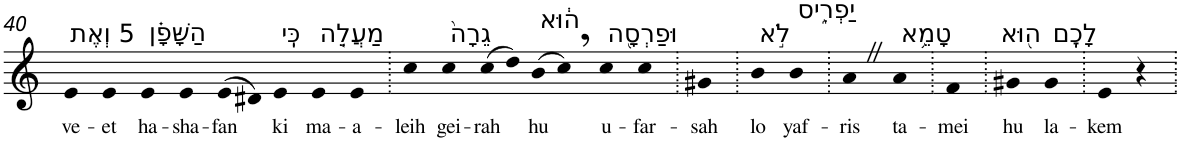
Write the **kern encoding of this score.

**kern	**text
*part1	*part1
*staff1	*staff1
*I"Piano	*
*I'Pno	*
!!LO:PB:g=z
*clefG2	*
*k[]	*
=40	=40
!LO:TX:a:t=5 וְאֶת	!
!	!LO:LY:b
4e	ve-
!	!LO:LY:b
4e	-et
!LO:TX:a:t=הַשָּׁפָ֗ן	!
!	!LO:LY:b
4e	ha-
!	!LO:LY:b
4e	-sha-
!	!LO:LY:b
(>8e	-fan
8d#X)	.
!LO:TX:a:t=כִּֽי	!
!	!LO:LY:b
4e	ki
!LO:TX:a:t=מַעֲלֵ֤ה	!
!	!LO:LY:b
4e	ma-
!	!LO:LY:b
4e	-a-
=41.	=41.
!	!LO:LY:b
4cc	-leih
!LO:TX:a:t=גֵרָה֙	!
!	!LO:LY:b
4cc	gei-
!	!LO:LY:b
(>8cc	-rah
8dd)	.
!LO:TX:a:t=ה֔וּא	!
!	!LO:LY:b
(>8b	hu
8cc,)	.
!LO:TX:a:t=וּפַרְסָ֖ה	!
!	!LO:LY:b
4cc	u-
!	!LO:LY:b
4cc	-far-
=42.	=42.
!	!LO:LY:b
4g#X	-sah
=43.	=43.
!LO:TX:a:t=לֹ֣א	!
!	!LO:LY:b
4b	lo
!LO:TX:a:t=יַפְרִ֑יס	!
!	!LO:LY:b
4b	yaf-
=44.	=44.
!	!LO:LY:b
4aZ	-ris
!LO:TX:a:t=טָמֵ֥א	!
!	!LO:LY:b
4a	ta-
=45.	=45.
!	!LO:LY:b
4f	-mei
=46.	=46.
!LO:TX:a:t=ה֖וּא	!
!	!LO:LY:b
4g#X	hu
!LO:TX:a:t=לָכֶֽם	!
!	!LO:LY:b
4g#	la-
=47.	=47.
!	!LO:LY:b
4e	-kem
4r	.
=.	=.
*-	*-
